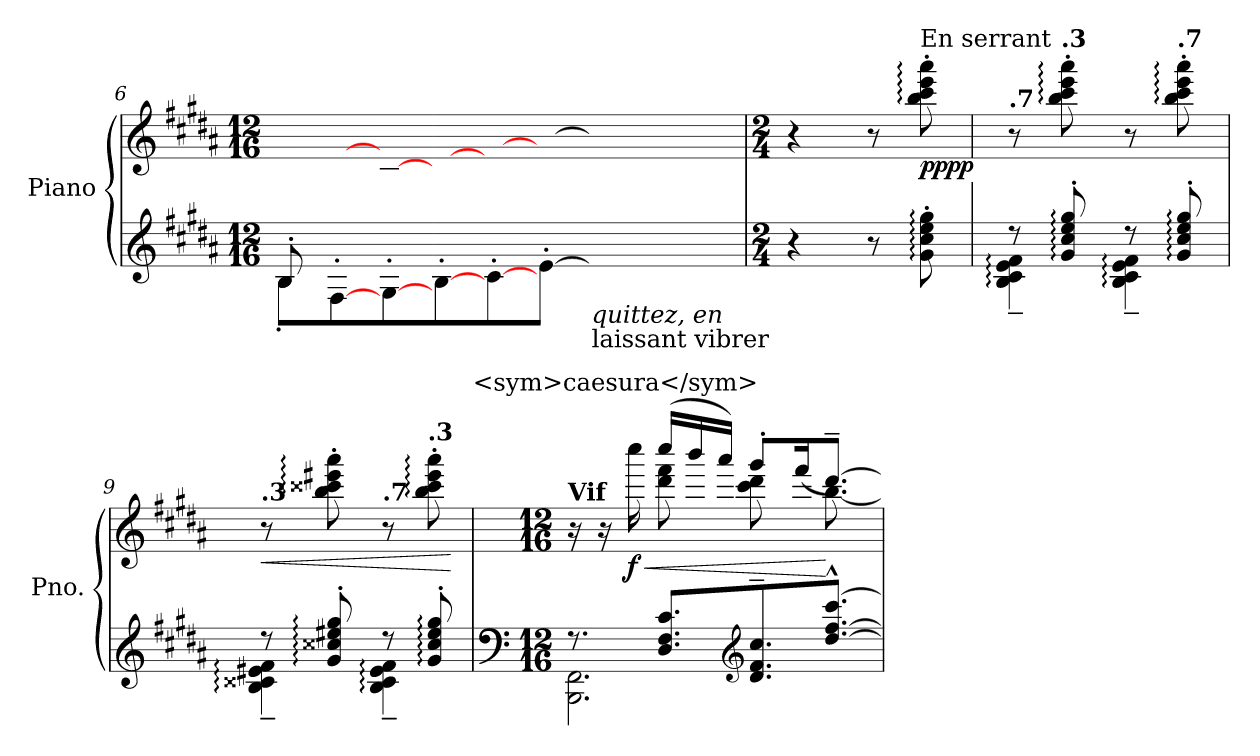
**kern	**kern	**dynam
*part1	*part1	*part1
*staff2	*staff1	*staff1/2
*I"Piano	*	*
*I'Pno.	*	*
*clefG2	*clefG2	*
*k[f#c#g#d#a#]	*k[f#c#g#d#a#]	*
*M12/16	*M12/16	*
=6	=6	=6
*^	*	*
8B'/L	8B'\L	8ryy	.
1ryy	[8F#'\	[8f#'\	.
.	[8G#'\	[8c#'\	.
.	[8B'\	[8e'\	.
.	[8c#'\	[8g#'\	.
.	[8e'\J	[8b'\J	.
!	!LO:TX:b:i:t=quittez, en	!	!
!	!LO:TX:b:t=laissant vibrer	!	!
.	2F#/yy] 2G#/yy] 2B/yy] 2c#/yy] 2e/yy]	2c#/yy] 2e/yy] 2f#/yy] 2g#/yy] 2b/yy]	.
8ryy	.	.	.
*v	*v	*	*
=7	=7	=7
*M2/4	*M2/4	*
4r	4r	.
8r	8r	.
*	*MM40	*
!	!LO:TX:a:t=En serrant	!
!	!	!LO:DY:b
!	!	!LO:DY:n=1:b
!	!	!LO:DY:n=2:b
!	!	!LO:DY:n=3:b
8g#\:' 8cc#\:' 8ee\:' 8gg#\:'	8bb\:' 8ccc#\:' 8eee\:' 8aaa#\:'	p p p p
=8	=8	=8
*	*MM46	*
*^	*	*
!	!	!LO:TX:a:B:t=.7	!
8r	4B\:~ 4c#\:~ 4e\:~ 4f#\:~	8r	.
*	*	*MM53	*
!	!	!LO:TX:a:B:t=.3	!
8g#/:' 8cc#/:' 8ee/:' 8gg#/:'	.	8bb\:' 8ccc#\:' 8eee\:' 8aaa#\:'	.
*	*	*MM60	*
8r	4B\:~ 4c#\:~ 4e\:~ 4f#\:~	8r	.
*	*	*MM66	*
!	!	!LO:TX:a:B:t=.7	!
8g#/:' 8cc#/:' 8ee/:' 8gg#/:'	.	8bb\:' 8ccc#\:' 8eee\:' 8aaa#\:'	.
=9	=9	=9	=9
*	*	*MM73	*
!	!	!LO:TX:a:B:t=.3	!
!	!	!	!LO:HP:b
8r	4B\:~ 4c##X\:~ 4e#X\:~ 4f#\:~	8r	<
*	*	*MM80	*
8g#/:' 8cc##X/:' 8ee#X/:' 8gg#/:'	.	8bb\:' 8ccc##X\:' 8eee#X\:' 8aaa#\:'	.
*	*	*MM86	*
!	!	!LO:TX:a:B:t=.7	!
8r	4B\:~ 4c##\:~ 4e#\:~ 4f#\:~	8r	.
*	*	*MM93	*
!	!	!LO:TX:a:B:t=.3	!
8g#/:' 8cc##/:' 8ee#/:' 8gg#/:'	.	8bb\:' 8ccc##\:' 8eee#\:' 8aaa#\:'	.
*v	*v	*	*
.	.	[
!	!LO:TX:a:t=<sym>caesura</sym>	!
!!LO:LB:g=z
=10	=10	=10
*clefF4	*	*
*M12/16	*M12/16	*
*^	*^	*
!	!	!LO:TX:a:B:t=Vif	!	!
8.r	2.BBB\ 2.FF#\	16r	8.ryy	.
.	.	16r	.	.
!	!	!	!	!LO:HP:b
!	!	!	!	!LO:DY:n=1:b
.	.	16cccc#\	.	< f
8.D#/ 8.F#/ 8.c#/L	.	(>16cccc#/LL	8ddd#\ 8fff#\	.
.	.	16bbb/	.	.
.	.	16aaa#/JJ)	16ryy	.
*clefG2	*	*	*	*
8.d#/~ 8.f#/~ 8.cc#/~	.	8ggg#'/L	8ccc#\ 8ddd#\	.
.	.	(<16fff#/K	16ryy	.
[8.dd#/^^ [8.ff#/^^ [8.ccc#/^^J	.	[8.ddd#~/J)	[8.bb\	[
*v	*v	*	*	*
*	*v	*v	*
=	=	=
*-	*-	*-
